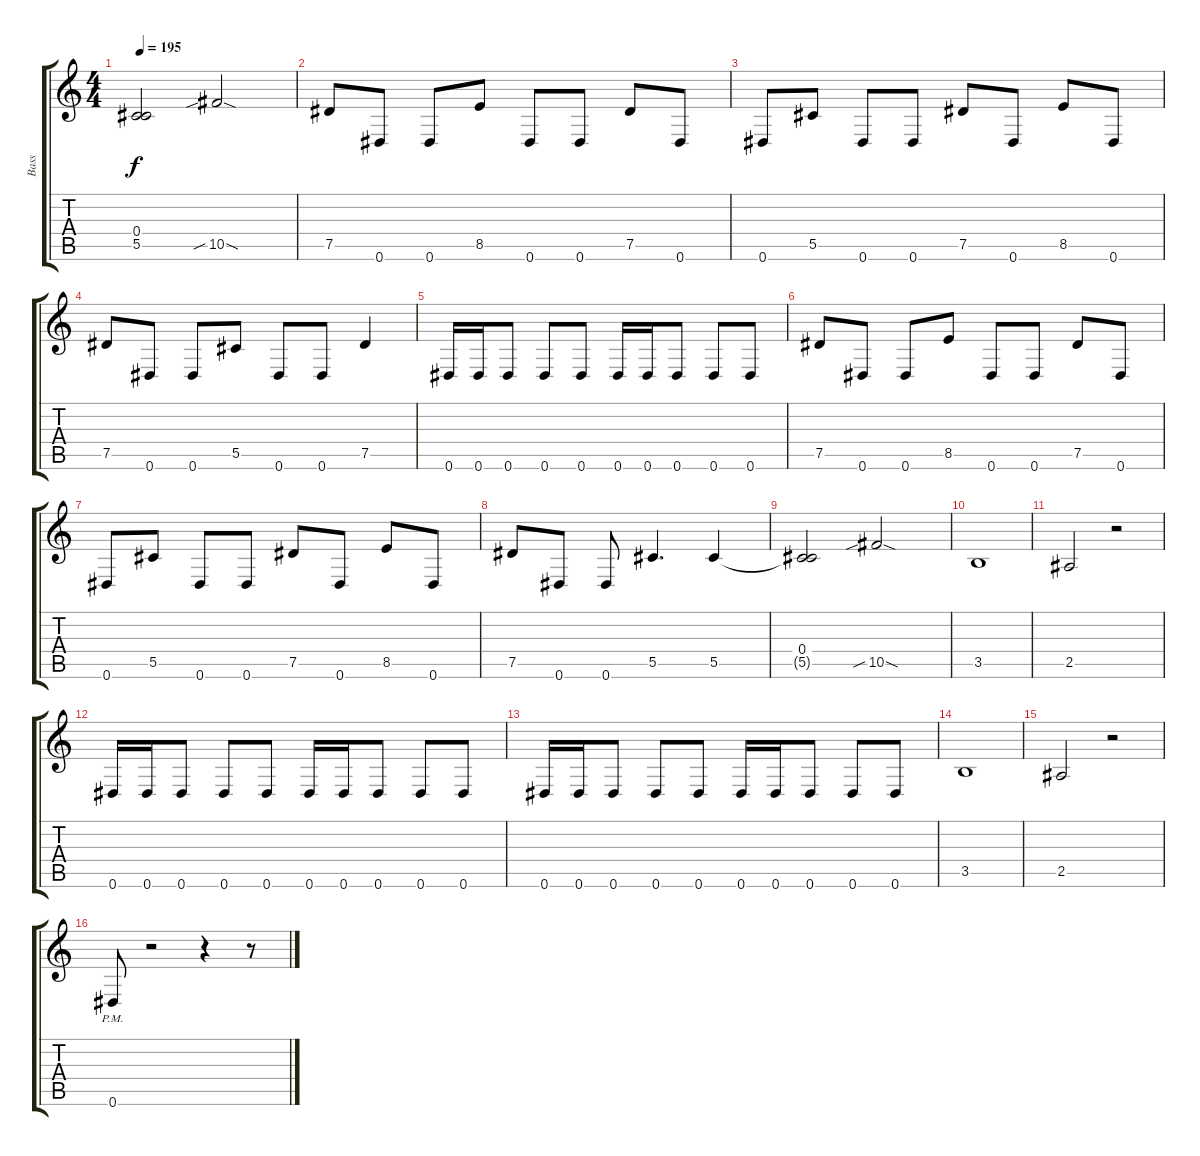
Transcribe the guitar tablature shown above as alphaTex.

\track ("Bass" "Bass") {instrument electricbassfinger}
\staff {score tabs}
\tuning (Eb4 Bb3 Gb3 Db3 Ab2 Eb2) {hide}
\ts (4 4)
\tempo 195
\clef g2
\ks c
(0.4 5.5{t}).2{dy f} 10.5{sib sod}.2 |
7.5.8 0.6.8 0.6.8 8.5.8 0.6.8 0.6.8 7.5.8 0.6.8 |
0.6.8 5.5.8 0.6.8 0.6.8 7.5.8 0.6.8 8.5.8 0.6.8 |
7.5.8 0.6.8 0.6.8 5.5.8 0.6.8 0.6.8 7.5.4 |
0.6.16 0.6.16 0.6.8 0.6.8 0.6.8 0.6.16 0.6.16 0.6.8 0.6.8 0.6.8 |
7.5.8 0.6.8 0.6.8 8.5.8 0.6.8 0.6.8 7.5.8 0.6.8 |
0.6.8 5.5.8 0.6.8 0.6.8 7.5.8 0.6.8 8.5.8 0.6.8 |
7.5.8 0.6.8 0.6.8 5.5.4{d} 5.5.4 |
(0.4 5.5{t}).2 10.5{sib sod}.2 |
3.5.1 |
2.5.2 r.2 |
0.6.16 0.6.16 0.6.8 0.6.8 0.6.8 0.6.16 0.6.16 0.6.8 0.6.8 0.6.8 |
0.6.16 0.6.16 0.6.8 0.6.8 0.6.8 0.6.16 0.6.16 0.6.8 0.6.8 0.6.8 |
3.5.1 |
2.5.2 r.2 |
0.6{pm}.8 r.2 r.4 r.8
